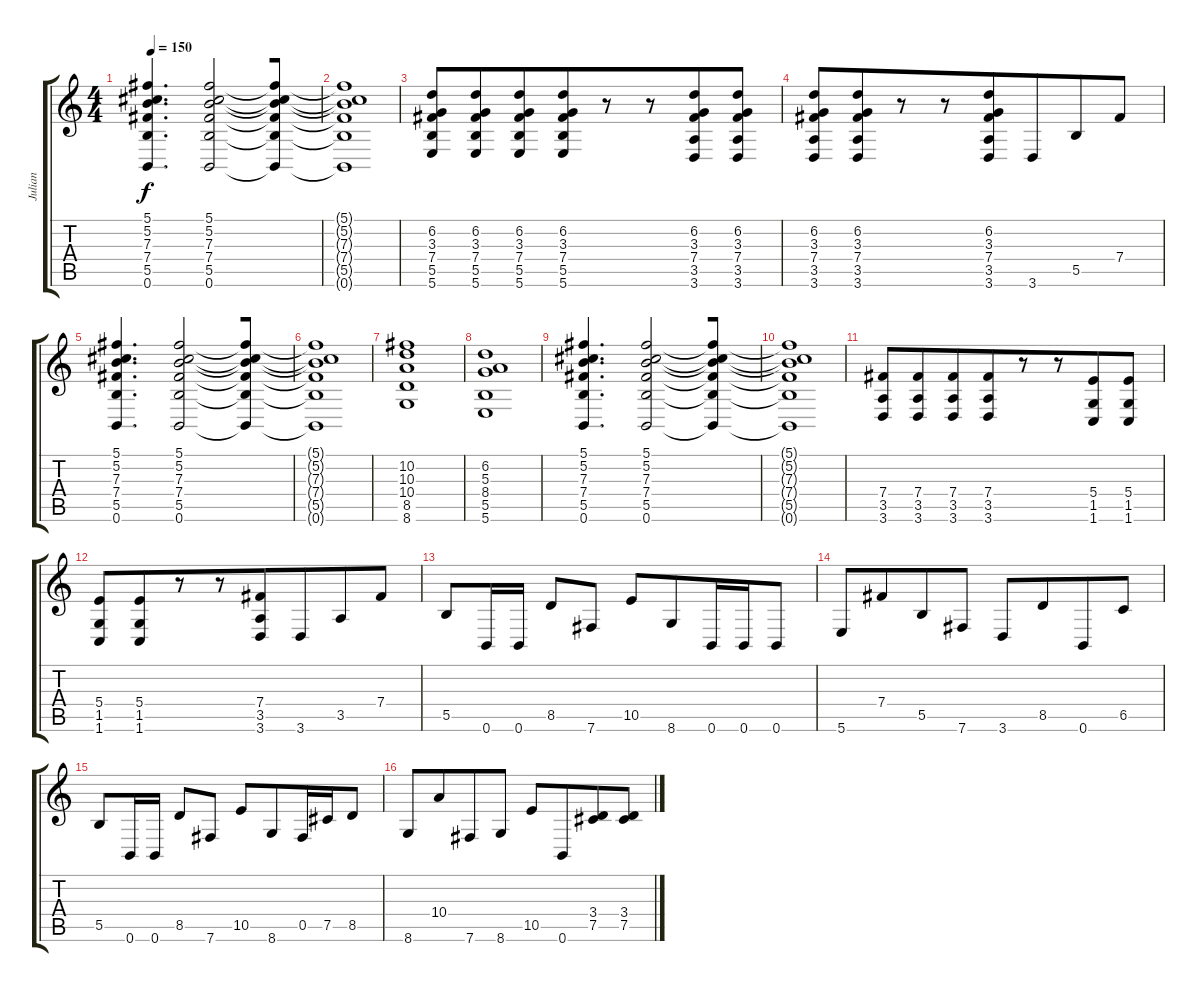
\track ("Julian" "Julian") {instrument overdrivenguitar}
\staff {score tabs}
\tuning (Db4 Ab3 E3 B2 Gb2 B1) {hide}
\ts (4 4)
\tempo 150
\clef g2
\ks c
(5.1 5.2 7.3 7.4 5.5 0.6).4{d dy f beam merge} (5.1 5.2 7.3 7.4 5.5 0.6).2{beam merge} (5.1{t} 5.2{t} 7.3{t} 7.4{t} 5.5{t} 0.6{t}).8 |
(5.1{t} 5.2{t} 7.3{t} 7.4{t} 5.5{t} 0.6{t}).1 |
(6.2 3.3 7.4 5.5 5.6).8{beam merge} (6.2 3.3 7.4 5.5 5.6).8{beam merge} (6.2 3.3 7.4 5.5 5.6).8{beam merge} (6.2 3.3 7.4 5.5 5.6).8{beam merge} r.8 r.8{beam merge} (6.2 3.3 7.4 3.5 3.6).8{beam merge} (6.2 3.3 7.4 3.5 3.6).8 |
(6.2 3.3 7.4 3.5 3.6).8{beam merge} (6.2 3.3 7.4 3.5 3.6).8{beam merge} r.8{beam merge} r.8{beam merge} (6.2 3.3 7.4 3.5 3.6).8 3.6.8{beam merge} 5.5.8 7.4.8 |
(5.1 5.2 7.3 7.4 5.5 0.6).4{d beam merge} (5.1 5.2 7.3 7.4 5.5 0.6).2{beam merge} (5.1{t} 5.2{t} 7.3{t} 7.4{t} 5.5{t} 0.6{t}).8 |
(5.1{t} 5.2{t} 7.3{t} 7.4{t} 5.5{t} 0.6{t}).1 |
(10.2 10.3 10.4 8.5 8.6).1 |
(6.2 5.3 8.4 5.5 5.6).1 |
(5.1 5.2 7.3 7.4 5.5 0.6).4{d beam merge} (5.1 5.2 7.3 7.4 5.5 0.6).2{beam merge} (5.1{t} 5.2{t} 7.3{t} 7.4{t} 5.5{t} 0.6{t}).8 |
(5.1{t} 5.2{t} 7.3{t} 7.4{t} 5.5{t} 0.6{t}).1 |
(7.4 3.5 3.6).8{beam merge} (7.4 3.5 3.6).8{beam merge} (7.4 3.5 3.6).8{beam merge} (7.4 3.5 3.6).8{beam merge} r.8 r.8{beam merge} (5.4 1.5 1.6).8{beam merge} (5.4 1.5 1.6).8 |
(5.4 1.5 1.6).8{beam merge} (5.4 1.5 1.6).8{beam merge} r.8{beam merge} r.8{beam merge} (7.4 3.5 3.6).8 3.6.8{beam merge} 3.5.8 7.4.8 |
5.5.8 0.6.16{beam merge} 0.6.16 8.5.8{beam merge} 7.6.8 10.5.8{beam merge} 8.6.8{beam merge} 0.6.16 0.6.16{beam merge} 0.6.8 |
5.6.8 7.4.8{beam merge} 5.5.8 7.6.8 3.6.8 8.5.8{beam merge} 0.6.8 6.5.8 |
5.5.8 0.6.16{beam merge} 0.6.16 8.5.8{beam merge} 7.6.8 10.5.8{beam merge} 8.6.8{beam merge} 0.5.16 7.5.16{beam merge} 8.5.8 |
8.6.8{beam merge} 10.4.8{beam merge} 7.6.8 8.6.8 10.5.8{beam merge} 0.6.8{beam merge} (3.4 7.5).8{beam merge} (3.4 7.5).8
